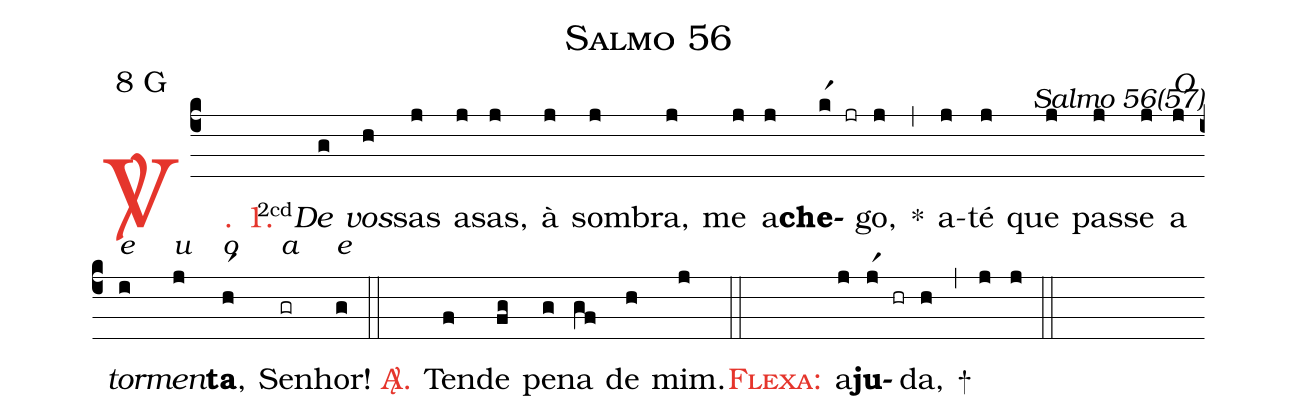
name: Salmo 56;
mode: 8;
mode-differentia: G;
commentary: Salmo 56(57);
%%
(c4)

<c><sp>V/</sp>. 1.</c>() <v>\VSup{2cd}</v><i>De</i>(g) <i>vos</i>(h)sas(j) a(j)sas,(j) à(j) som(j)bra,(j) me(j) a(j)<b>che</b>(kr1 jr)go,(j) *(,) a(j)té(j) que(j) pas(j)se(j) a<alt>O</alt>(j) <i>tor</i><alt>e</alt>(i)<i>men</i><alt>u</alt>(j)<b>ta</b>,<alt>o</alt>(hr1) Se<alt>a</alt>(gr)nhor!<alt>e</alt>(g)

(::)

<nlba><c><sp>A/</sp>.</c>() Ten</nlba>(f)de(fg) pe(g)na(gf) de(h) mim.(j)

(::)

<nlba><c><sc>Flexa</sc>:</c>() a</nlba>(j)<b>ju</b>(jr1 hr)da,(h) +(,) (j) (j)

(::)
